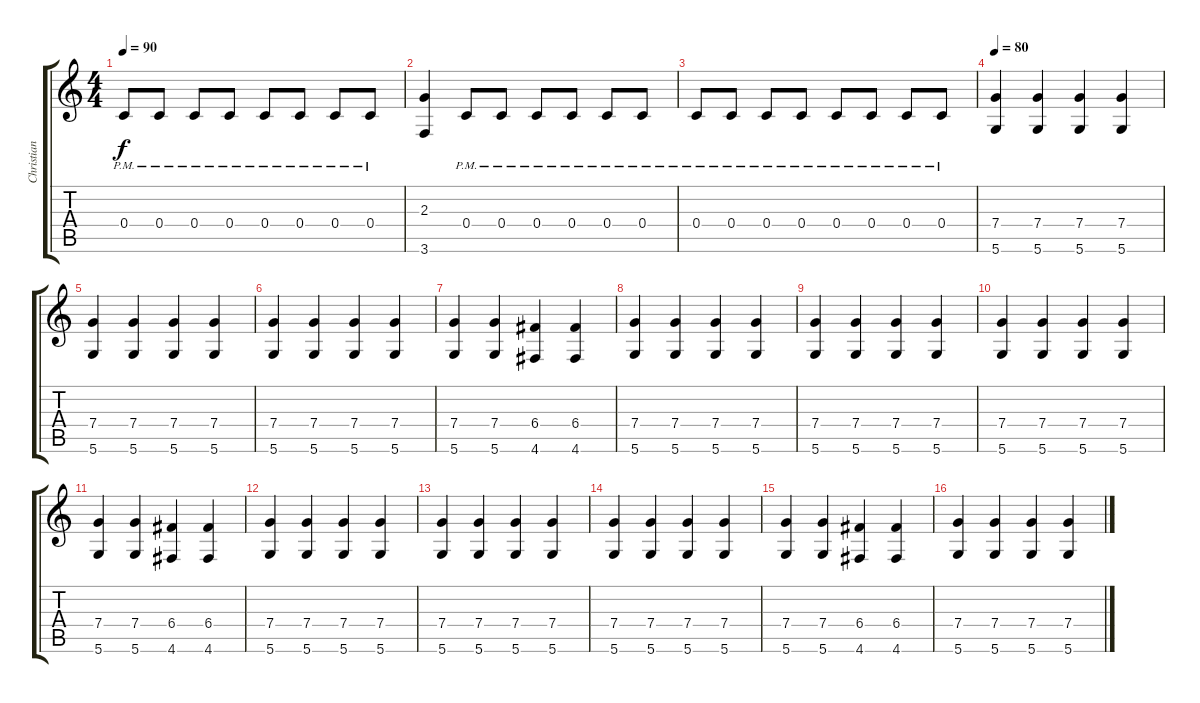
\track ("Christian Andreu" "Christian ") {instrument distortionguitar}
\staff {score tabs}
\tuning (D4 A3 F3 C3 G2 D2) {hide}
\ts (4 4)
\tempo 90
\clef g2
\ks c
0.4{pm}.8{dy f} 0.4{pm}.8 0.4{pm}.8 0.4{pm}.8 0.4{pm}.8 0.4{pm}.8 0.4{pm}.8 0.4{pm}.8 |
(2.3 3.6).4 0.4{pm}.8 0.4{pm}.8 0.4{pm}.8 0.4{pm}.8 0.4{pm}.8 0.4{pm}.8 |
0.4{pm}.8 0.4{pm}.8 0.4{pm}.8 0.4{pm}.8 0.4{pm}.8 0.4{pm}.8 0.4{pm}.8 0.4{pm}.8 |
\tempo 80
(7.4 5.6).4 (7.4 5.6).4 (7.4 5.6).4 (7.4 5.6).4 |
(7.4 5.6).4 (7.4 5.6).4 (7.4 5.6).4 (7.4 5.6).4 |
(7.4 5.6).4 (7.4 5.6).4 (7.4 5.6).4 (7.4 5.6).4 |
(7.4 5.6).4 (7.4 5.6).4 (6.4 4.6).4 (6.4 4.6).4 |
(7.4 5.6).4 (7.4 5.6).4 (7.4 5.6).4 (7.4 5.6).4 |
(7.4 5.6).4 (7.4 5.6).4 (7.4 5.6).4 (7.4 5.6).4 |
(7.4 5.6).4 (7.4 5.6).4 (7.4 5.6).4 (7.4 5.6).4 |
(7.4 5.6).4 (7.4 5.6).4 (6.4 4.6).4 (6.4 4.6).4 |
(7.4 5.6).4 (7.4 5.6).4 (7.4 5.6).4 (7.4 5.6).4 |
(7.4 5.6).4 (7.4 5.6).4 (7.4 5.6).4 (7.4 5.6).4 |
(7.4 5.6).4 (7.4 5.6).4 (7.4 5.6).4 (7.4 5.6).4 |
(7.4 5.6).4 (7.4 5.6).4 (6.4 4.6).4 (6.4 4.6).4 |
(7.4 5.6).4 (7.4 5.6).4 (7.4 5.6).4 (7.4 5.6).4
